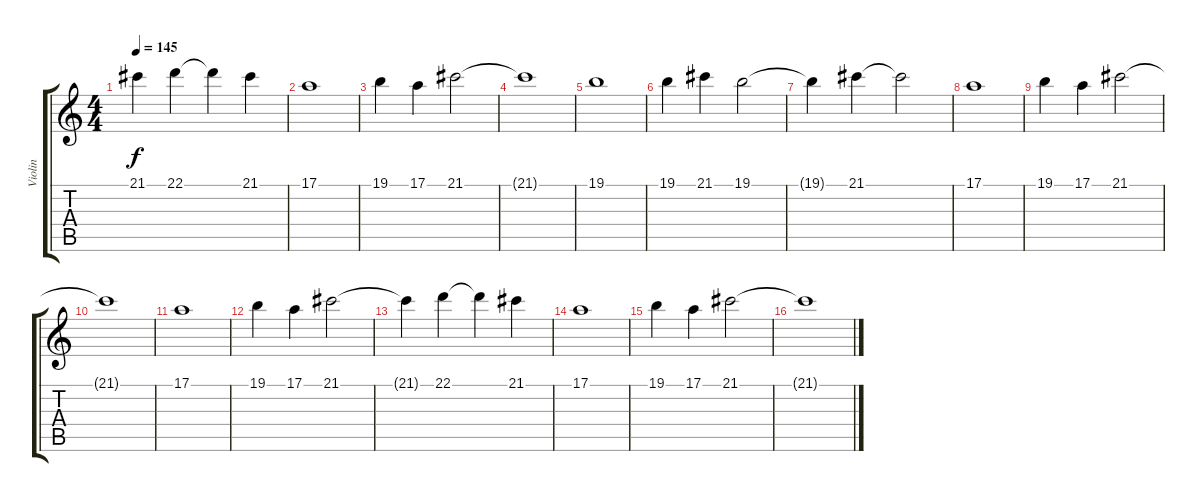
\track ("Violin" "Violin") {instrument stringensemble1}
\staff {score tabs}
\tuning (E4 B3 G3 D3 A2 E2) {hide}
\ts (4 4)
\tempo 145
\clef g2
\ks c
21.1{t}.4{dy f} 22.1.4 22.1{t}.4 21.1.4 |
17.1.1 |
19.1.4 17.1.4 21.1.2 |
21.1{t}.1 |
19.1.1 |
19.1.4 21.1.4 19.1.2 |
19.1{t}.4 21.1.4 21.1{t}.2 |
17.1.1 |
19.1.4 17.1.4 21.1.2 |
21.1{t}.1 |
17.1.1 |
19.1.4 17.1.4 21.1.2 |
21.1{t}.4 22.1.4 22.1{t}.4 21.1.4 |
17.1.1 |
19.1.4 17.1.4 21.1.2 |
21.1{t}.1
